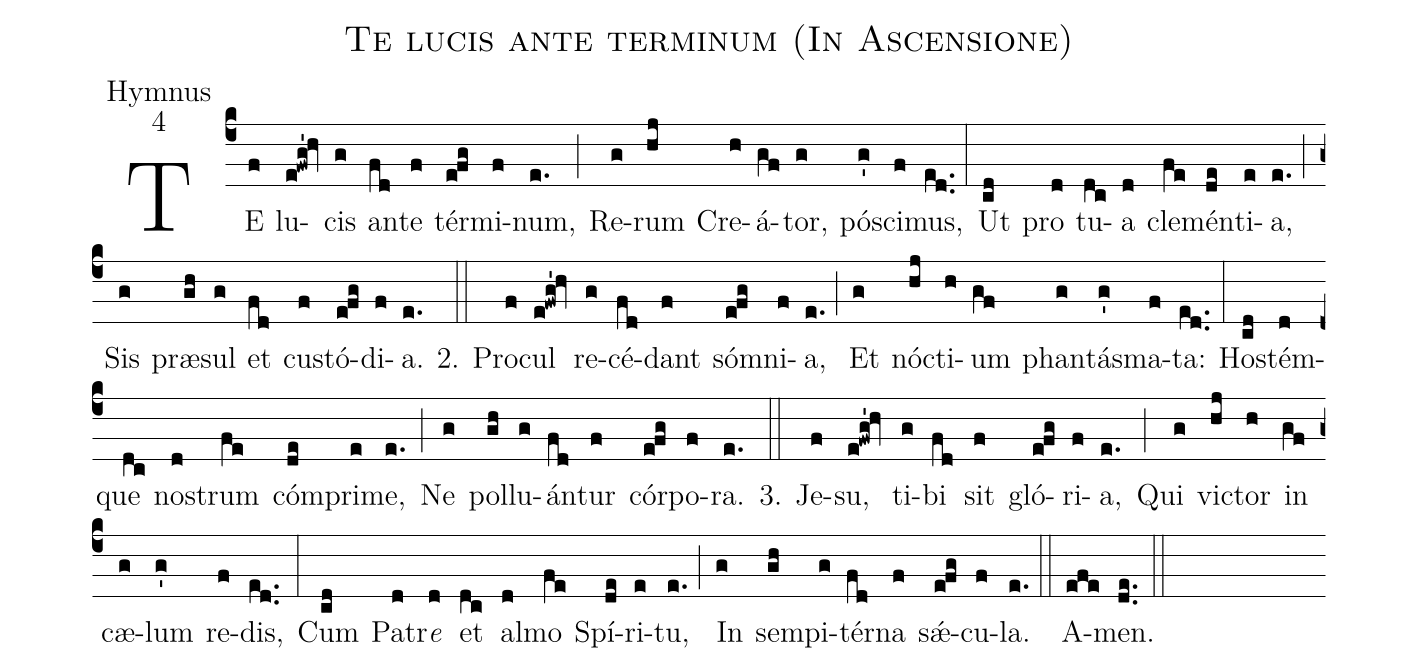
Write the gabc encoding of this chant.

name:Te lucis ante terminum (In Ascensione);
office-part:Hymnus;
mode:4;
%%
(c4) TE(f) lu(e!fwg'!hv)cis(g) an(fd)te(f) tér(e!fg)mi(f)num,(e.) (;) Re(g)rum(hj) Cre(h)á(gf)tor,(g) pó(g')sci(f)mus,(ed..) (:) Ut(cd) pro(d) tu(dc)a(d) cle(fe)mén(de)ti(e)a,(e.) (;) Sis(g) præ(gh)sul(g) et(fd) cu(f)stó(e!fg)di(f)a.(e.) (::) 2. Pro(f)cul(e!fwg'!hv) re(g)cé(fd)dant(f) só(e!fg)mni(f)a,(e.) (;) Et(g) nó(hj)cti(h)um(gf) phan(g)tá(g')sma(f)ta:(ed..) (:) Ho(cd)stém(d)que(dc) no(d)strum(fe) cóm(de)pri(e)me,(e.) (;) Ne(g) pol(gh)lu(g)án(fd)tur(f) cór(e!fg)po(f)ra.(e.) (::) 3. Je(f)su,(e!fwg'!hv) ti(g)bi(fd) sit(f) gló(e!fg)ri(f)a,(e.) (;) Qui(g) vi(hj)ctor(h) in(gf) cæ(g)lum(g') re(f)dis,(ed..) (:) Cum(cd) Pa(d)tr<i>e</i>(d) et(dc) al(d)mo(fe) Spí(de)ri(e)tu,(e.) (;) In(g) sem(gh)pi(g)tér(fd)na(f) sǽ(e!fg)cu(f)la.(e.) (::) A(efe)men.(de..) (::)
